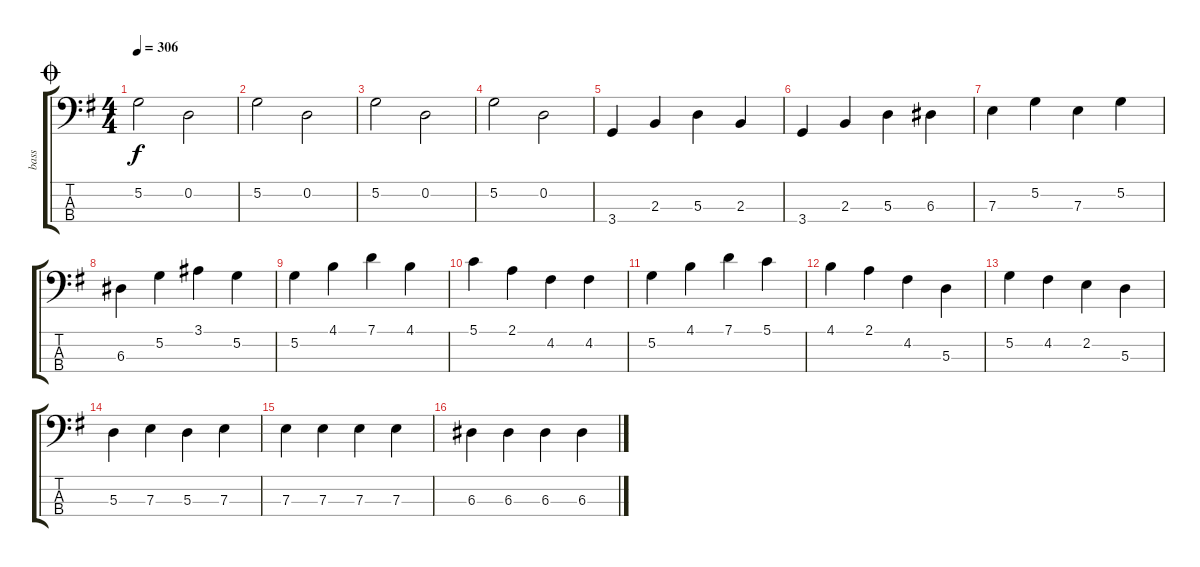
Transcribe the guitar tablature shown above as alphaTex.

\track ("bass" "bass") {instrument electricbassfinger}
\staff {score tabs}
\tuning (G2 D2 A1 E1) {hide}
\ts (4 4)
\jump coda
\tempo 306
\clef f4
\ks g
5.2.2{dy f} 0.2.2 |
5.2.2 0.2.2 |
5.2.2 0.2.2 |
5.2.2 0.2.2 |
3.4.4 2.3.4 5.3.4 2.3.4 |
3.4.4 2.3.4 5.3.4 6.3.4 |
7.3.4 5.2.4 7.3.4 5.2.4 |
6.3.4 5.2.4 3.1.4 5.2.4 |
5.2.4 4.1.4 7.1.4 4.1.4 |
5.1.4 2.1.4 4.2.4 4.2.4 |
5.2.4 4.1.4 7.1.4 5.1.4 |
4.1.4 2.1.4 4.2.4 5.3.4 |
5.2.4 4.2.4 2.2.4 5.3.4 |
5.3.4 7.3.4 5.3.4 7.3.4 |
7.3.4 7.3.4 7.3.4 7.3.4 |
6.3.4 6.3.4 6.3.4 6.3.4
